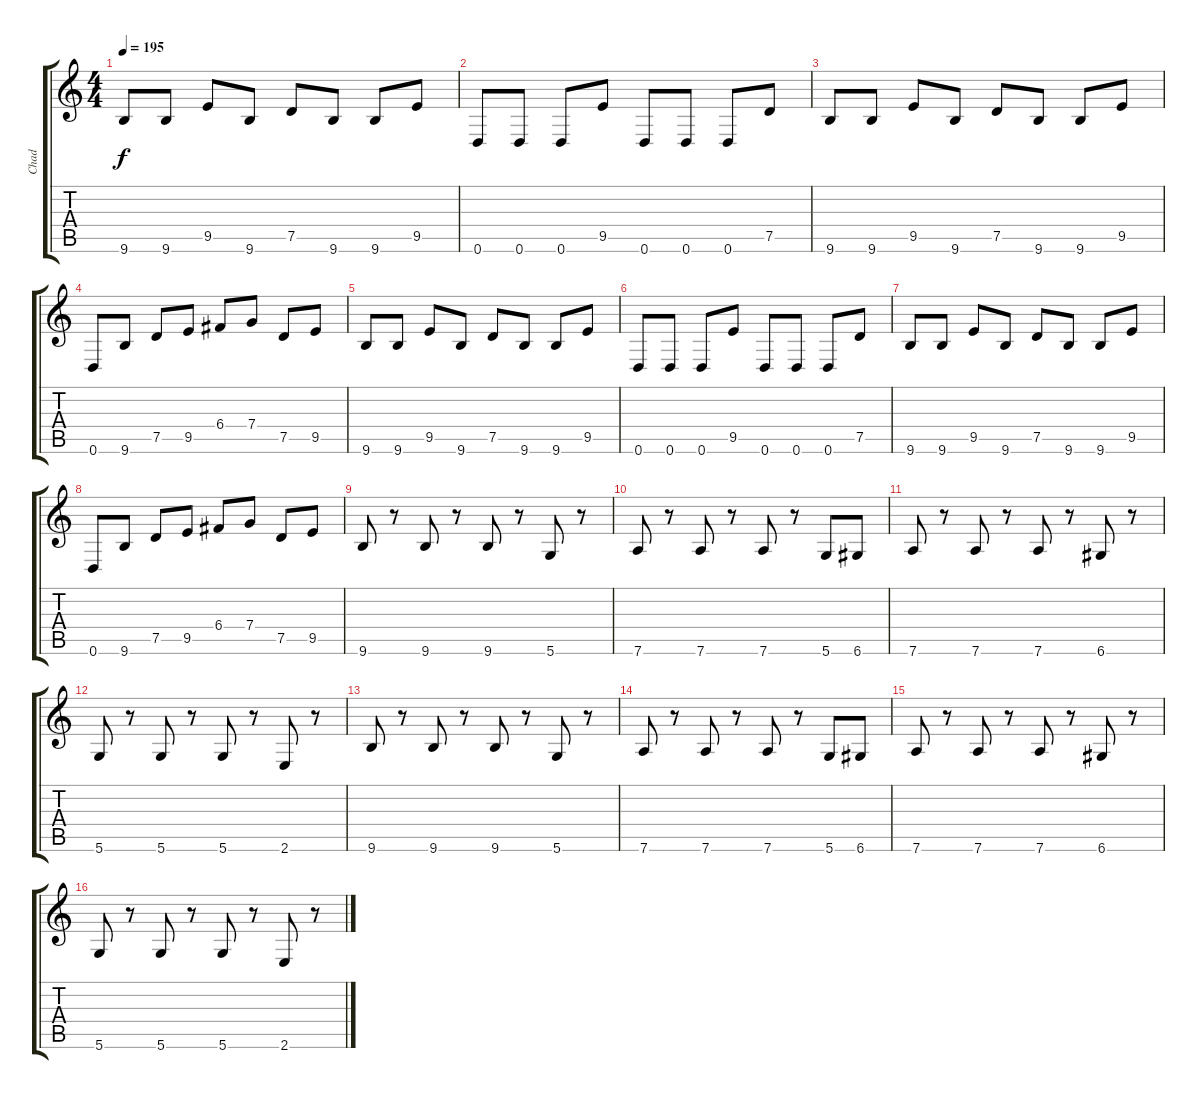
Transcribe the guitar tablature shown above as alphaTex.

\track ("Chad" "Chad") {instrument distortionguitar}
\staff {score tabs}
\tuning (D4 A3 F3 C3 G2 D2) {hide}
\ts (4 4)
\tempo 195
\clef g2
\ks c
9.6.8{dy f} 9.6.8 9.5.8 9.6.8 7.5.8 9.6.8 9.6.8 9.5.8 |
0.6.8 0.6.8 0.6.8 9.5.8 0.6.8 0.6.8 0.6.8 7.5.8 |
9.6.8 9.6.8 9.5.8 9.6.8 7.5.8 9.6.8 9.6.8 9.5.8 |
0.6.8 9.6.8 7.5.8 9.5.8 6.4.8 7.4.8 7.5.8 9.5.8 |
9.6.8 9.6.8 9.5.8 9.6.8 7.5.8 9.6.8 9.6.8 9.5.8 |
0.6.8 0.6.8 0.6.8 9.5.8 0.6.8 0.6.8 0.6.8 7.5.8 |
9.6.8 9.6.8 9.5.8 9.6.8 7.5.8 9.6.8 9.6.8 9.5.8 |
0.6.8 9.6.8 7.5.8 9.5.8 6.4.8 7.4.8 7.5.8 9.5.8 |
9.6.8 r.8 9.6.8 r.8 9.6.8 r.8 5.6.8 r.8 |
7.6.8 r.8 7.6.8 r.8 7.6.8 r.8 5.6.8 6.6.8 |
7.6.8 r.8 7.6.8 r.8 7.6.8 r.8 6.6.8 r.8 |
5.6.8 r.8 5.6.8 r.8 5.6.8 r.8 2.6.8 r.8 |
9.6.8 r.8 9.6.8 r.8 9.6.8 r.8 5.6.8 r.8 |
7.6.8 r.8 7.6.8 r.8 7.6.8 r.8 5.6.8 6.6.8 |
7.6.8 r.8 7.6.8 r.8 7.6.8 r.8 6.6.8 r.8 |
5.6.8 r.8 5.6.8 r.8 5.6.8 r.8 2.6.8 r.8
